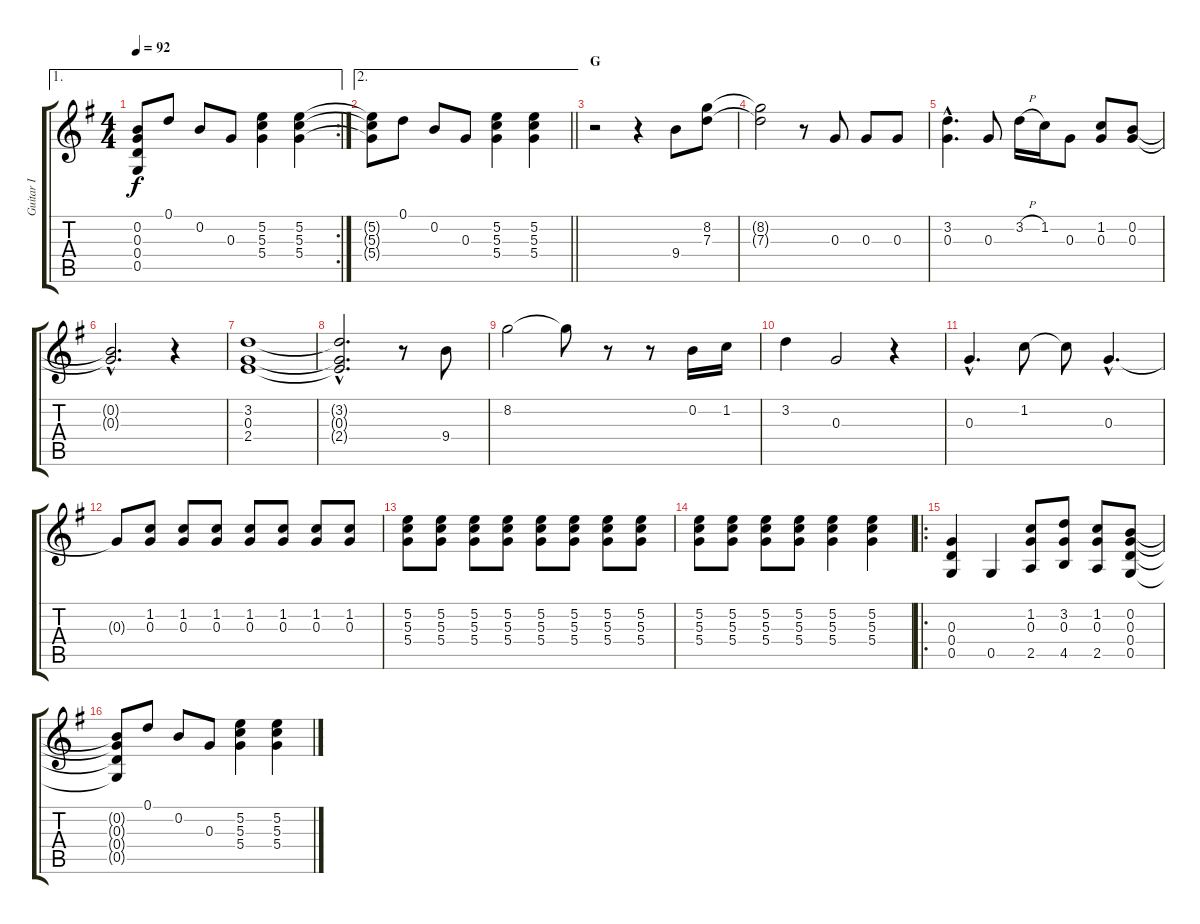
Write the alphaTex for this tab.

\track ("Guitar I" "Guitar I") {instrument overdrivenguitar}
\staff {score tabs}
\tuning (D4 B3 G3 D3 G2 D2) {hide}
\ae 1
\rc 2
\ts (4 4)
\tempo 92
\clef g2
\ks g
(0.2{t} 0.3{t} 0.4{t} 0.5{t}).8{dy f} 0.1.8 0.2.8 0.3.8 (5.2 5.3 5.4).4 (5.2 5.3 5.4).4 |
\ae 2
\barLineRight lightlight
(5.2{t} 5.3{t} 5.4{t}).8 0.1.8 0.2.8 0.3.8 (5.2 5.3 5.4).4 (5.2 5.3 5.4).4 |
\section ("" "G")
r.2 r.4 9.4.8 (8.2 7.3).8 |
(8.2{t} 7.3{t}).2 r.8 0.3.8 0.3.8 0.3.8 |
(3.2{hac} 0.3{hac}).4{d} 0.3.8 3.2{h}.16 1.2.16 0.3.8 (1.2 0.3).8 (0.2 0.3).8 |
(0.2{hac t} 0.3{hac t}).2{d} r.4 |
(3.2 0.3 2.4).1 |
(3.2{hac t} 0.3{hac t} 2.4{hac t}).2{d} r.8 9.4.8 |
8.2.2 8.2{t}.8 r.8 r.8 0.2.16 1.2.16 |
3.2.4 0.3.2 r.4 |
0.3{hac}.4{d} 1.2.8 1.2{t}.8 0.3{hac}.4{d} |
0.3{t}.8 (1.2 0.3).8 (1.2 0.3).8 (1.2 0.3).8 (1.2 0.3).8 (1.2 0.3).8 (1.2 0.3).8 (1.2 0.3).8 |
(5.2 5.3 5.4).8 (5.2 5.3 5.4).8 (5.2 5.3 5.4).8 (5.2 5.3 5.4).8 (5.2 5.3 5.4).8 (5.2 5.3 5.4).8 (5.2 5.3 5.4).8 (5.2 5.3 5.4).8 |
(5.2 5.3 5.4).8 (5.2 5.3 5.4).8 (5.2 5.3 5.4).8 (5.2 5.3 5.4).8 (5.2 5.3 5.4).4 (5.2 5.3 5.4).4 |
\ro
(0.3 0.4 0.5).4 0.5.4 (1.2 0.3 2.5).8 (3.2 0.3 4.5).8 (1.2 0.3 2.5).8 (0.2 0.3 0.4 0.5).8 |
(0.2{t} 0.3{t} 0.4{t} 0.5{t}).8 0.1.8 0.2.8 0.3.8 (5.2 5.3 5.4).4 (5.2 5.3 5.4).4
